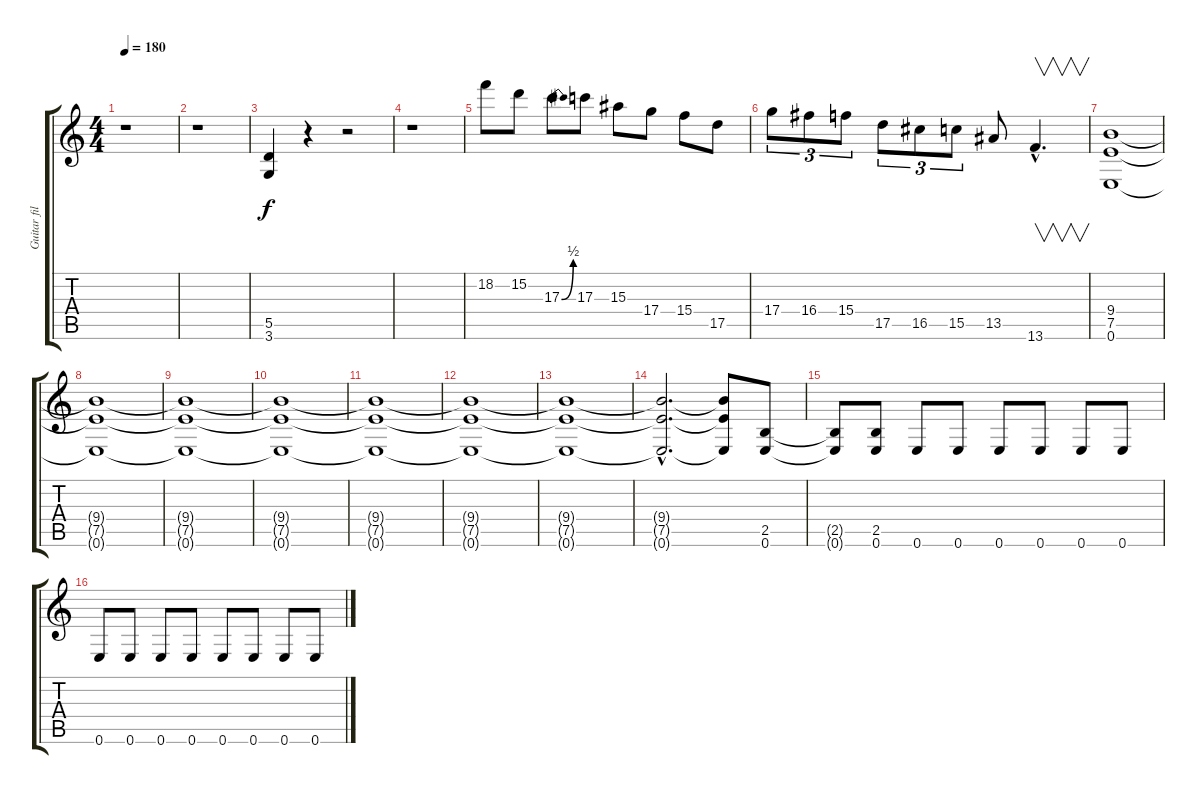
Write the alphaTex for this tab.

\track ("Guitar fills" "Guitar fil") {instrument distortionguitar}
\staff {score tabs}
\tuning (E4 B3 G3 D3 A2 E2) {hide}
\ts (4 4)
\tempo 180
\clef g2
\ks c
r.1{dy f} |
r.1 |
(5.5 3.6).4 r.4 r.2 |
r.1 |
18.2.8 15.2.8 17.3{be (bend 0 0 60 2)}.8 17.3.8 15.3.8 17.4.8 15.4.8 17.5.8 |
17.4.8{tu (3 2)} 16.4.8{tu (3 2)} 15.4.8{tu (3 2)} 17.5.8{tu (3 2)} 16.5.8{tu (3 2)} 15.5.8{tu (3 2)} 13.5.8 13.6{hac}.4{v d} |
(9.4 7.5 0.6).1 |
(9.4{t} 7.5{t} 0.6{t}).1 |
(9.4{t} 7.5{t} 0.6{t}).1 |
(9.4{t} 7.5{t} 0.6{t}).1 |
(9.4{t} 7.5{t} 0.6{t}).1 |
(9.4{t} 7.5{t} 0.6{t}).1 |
(9.4{t} 7.5{t} 0.6{t}).1 |
(9.4{hac t} 7.5{hac t} 0.6{hac t}).2{d} (9.4{t} 7.5{t} 0.6{t}).8 (2.5 0.6).8 |
(2.5{t} 0.6{t}).8 (2.5 0.6).8 0.6.8 0.6.8 0.6.8 0.6.8 0.6.8 0.6.8 |
0.6.8 0.6.8 0.6.8 0.6.8 0.6.8 0.6.8 0.6.8 0.6.8
